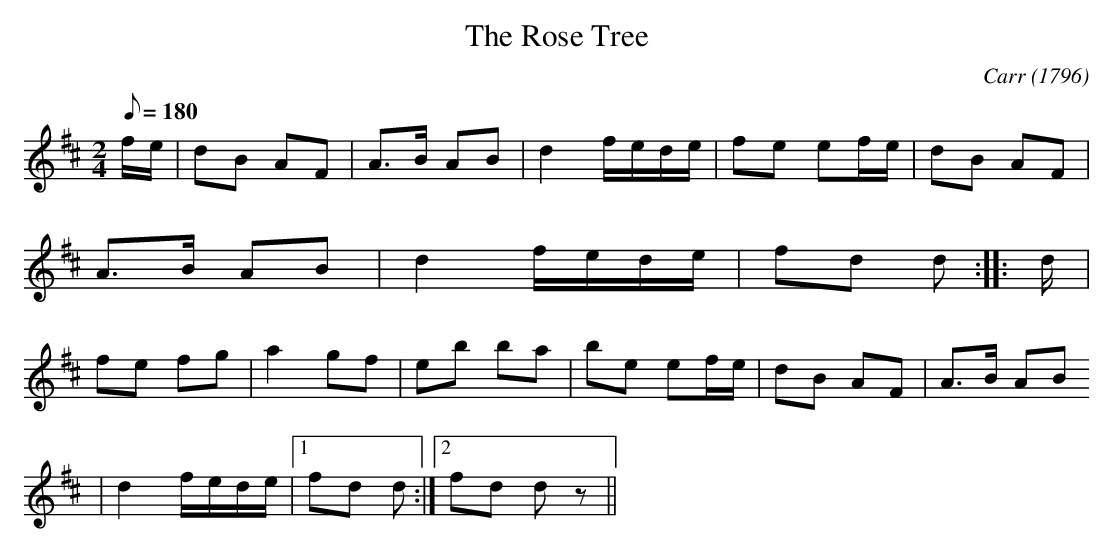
X:1
T:The Rose Tree
M:2/4
L:1/8
Q:180
C:Carr (1796)
K:D
f/e/ | dB AF | A>B AB | d2 f/e/d/e/ | fe ef/e/ | dB AF | A>B AB | d2 f/e/d/e/ | fd d :||: d/ | fe fg | a2 gf | eb ba | be ef/e/ | dB AF | A>B AB
| d2 f/e/d/e/ |1 fd d :|2 fd dz ||
